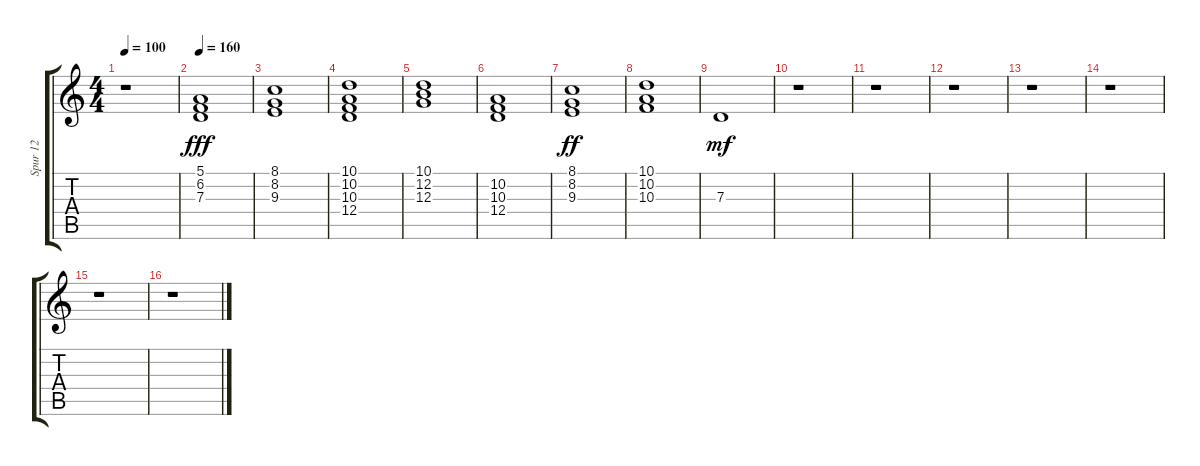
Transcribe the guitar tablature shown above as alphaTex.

\track ("Spur 12" "Spur 12") {instrument stringensemble2}
\staff {score tabs}
\tuning (E4 B3 G3 D3 A2 E2) {hide}
\ts (4 4)
\tempo 100
\clef g2
\ks c
r.1{dy fff instrument stringensemble2} |
\tempo 160
(5.1 6.2 7.3).1 |
(8.1 8.2 9.3).1 |
(10.1 10.2 10.3 12.4).1 |
(10.1 12.2 12.3).1 |
(10.2 10.3 12.4).1 |
(8.1 8.2 9.3).1{dy ff} |
(10.1 10.2 10.3).1 |
7.3.1{dy mf} |
r.1 |
r.1 |
r.1 |
r.1 |
r.1 |
r.1 |
r.1
